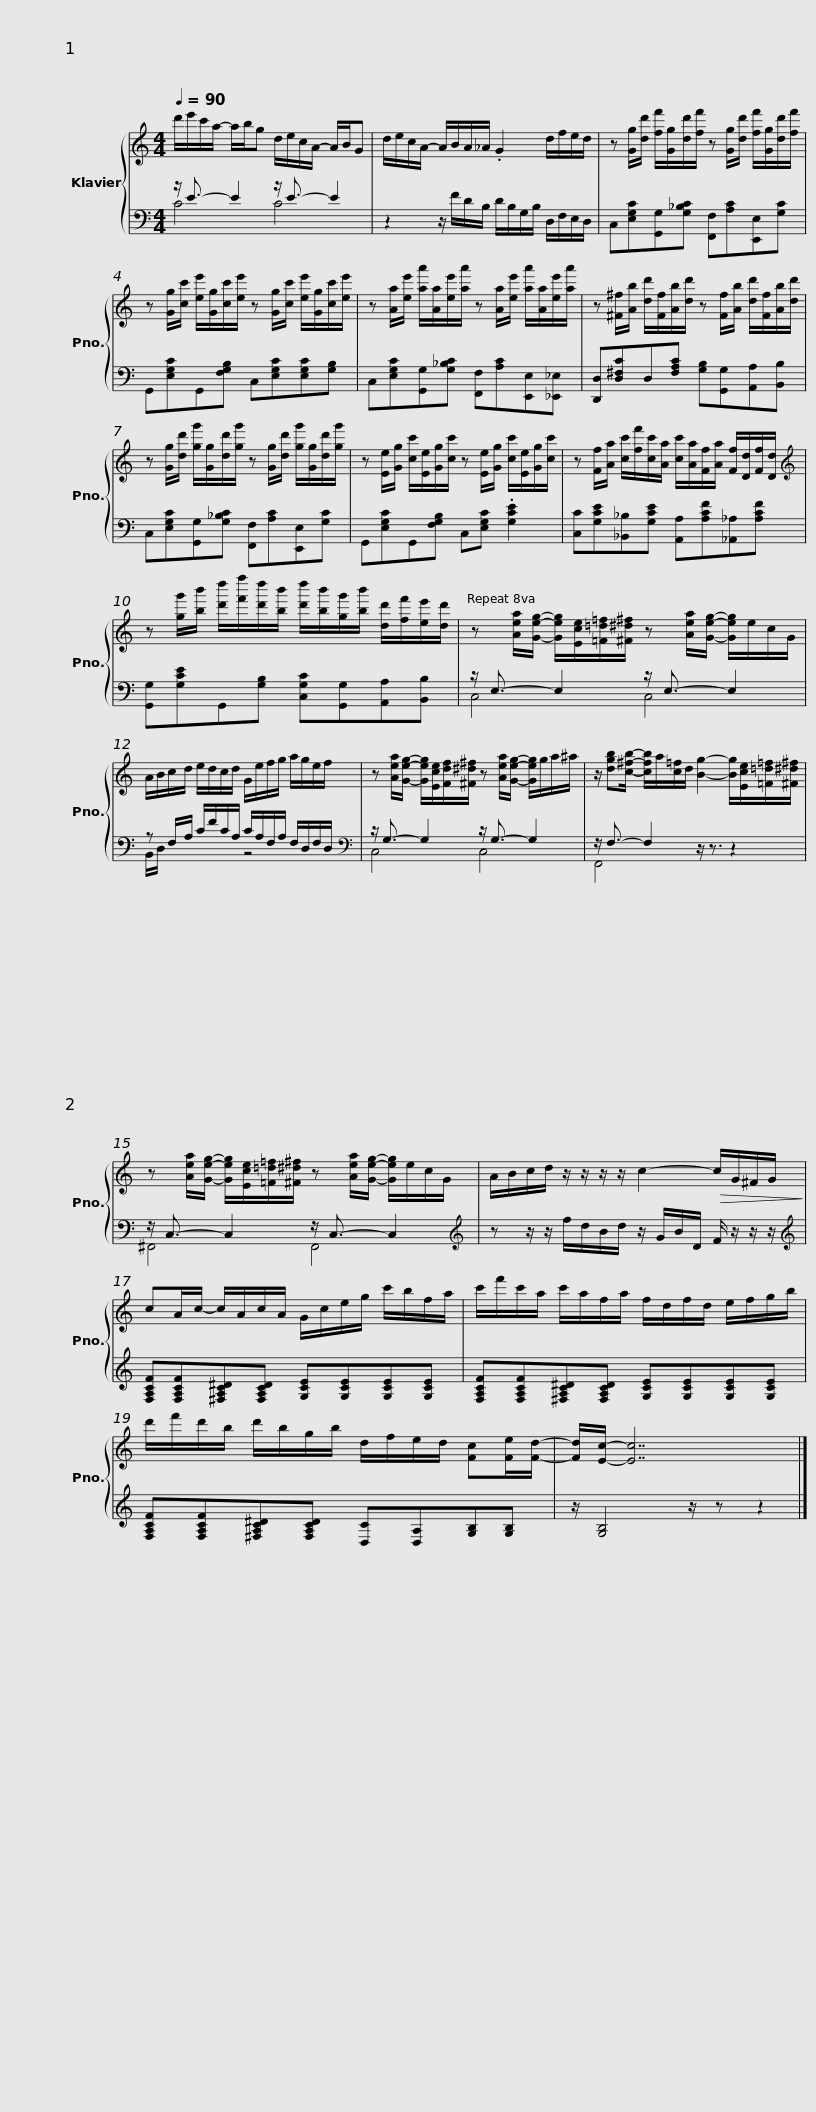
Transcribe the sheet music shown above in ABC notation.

X:1
%%score { 1 | ( 2 3 ) }
L:1/8
Q:1/4=90
M:4/4
I:linebreak $
K:C
V:1 treble
V:2 bass
V:3 bass
V:1
 d'/e'/c'/a/- a/b/g d/e/c/A/- A/B/G | d/e/c/A/- A/B/A/_A/ .G2 d/f/e/d/ |$ z [Gg]/[dd']/ [ff']/[Gg]/[dd']/[ff']/ z [Gg]/[dd']/ [ff']/[Gg]/[dd']/[ff']/ | z [Gg]/[cc']/ [ee']/[Gg]/[cc']/[ee']/ z [Gg]/[cc']/ [ee']/[Gg]/[cc']/[ee']/ |$ z [Aa]/[ee']/ [aa']/[Aa]/[ee']/[aa']/ z [Aa]/[ee']/ [aa']/[Aa]/[ee']/[aa']/ | %5
 z [^F^f]/[Ab]/ [dd']/[Ff]/[Ab]/[dd']/ z [Ff]/[Ab]/ [dd']/[Ff]/[Ab]/[dd']/ |$ z [Gg]/[dd']/ [gg']/[Gg]/[dd']/[gg']/ z [Gg]/[dd']/ [gg']/[Gg]/[dd']/[gg']/ | z [Ee]/[Gg]/ [cc']/[Ee]/[Gg]/[cc']/ z [Ee]/[Gg]/ [cc']/[Ee]/[Gg]/[cc']/ |$ z [Ff]/[Aa]/ [cc']/[ff']/[cc']/[Aa]/ [cc']/[Aa]/[Ff]/[Aa]/ [Ff]/[Dd]/[Ff]/[Dd]/ |[K:treble] z [gg']/[bb']/ [d'd'']/[f'f'']/[d'd'']/[bb']/ [d'd'']/[bb']/[gg']/[bb']/ [dd']/[ff']/[ee']/[dd']/ |$ %10
 z [Aea]/[Geg]/- [Geg]/[Ece]/[=F=d=f]/[^F^d^f]/ z [Aea]/[Geg]/- [Geg]/e/c/G/ | A/B/c/d/ e/d/c/d/ G/e/f/g/ a/g/e/f/ |$ z [Aea]/[Geg]/- [Geg]/[Ece]/[Fdf]/[^F^d^f]/ z [Aea]/[Geg]/- [Geg]/g/a/^a/ | z/ [dgb][c^fb]/- [cfb]/a/[c=f]/d/ [Bg]2- [Bg]/[Ece]/[=F=d=f]/[^F^d^f]/ |$ z [Aea]/[Geg]/- [Geg]/[Ece]/[=F=d=f]/[^F^d^f]/ z [Aea]/[Geg]/- [Geg]/e/c/G/ | %15
 A/B/c/d/ z/ z/ z/ z/ c2-!>(! c/G/^F/G/!>)! |$ cA/c/- c/A/c/A/ G/c/e/g/ c'/b/f/a/ | c'/f'/c'/a/ c'/a/f/a/ f/d/f/d/ e/f/g/b/ |$ d'/f'/d'/b/ d'/b/g/b/ d/f/e/d/ [Fc][Fe]/[Fd]/- | [Fd]/[Ec]/- [Ec]7 |] %20
V:2
 z/ E3/2- E2 z/ E3/2- E2 | z2 z/ F/D/B,/ D/B,/G,/B,/ D,/F,/E,/D,/ |$ C,[E,G,C][G,,G,][G,_B,C] [F,,F,][A,C][E,,E,][G,C] | G,,[E,G,C]G,,[F,G,B,] C,[E,G,C][E,G,C][G,B,] |$ C,[E,G,C][G,,G,][G,_B,C] [F,,F,][A,C][E,,E,][_E,,_E,] | %5
 [D,,D,][D,^F,C]D,[F,A,C] [G,B,][G,,G,][A,,A,][B,,B,] |$ C,[E,G,C][G,,G,][G,_B,C] [F,,F,][A,C][E,,E,][G,C] | G,,[E,G,C]G,,[F,G,B,] C,[E,G,C] .[G,CE]2 |$ [C,C][G,CE][_B,,_B,][G,CE] [A,,A,][A,CF][_A,,_A,][A,CF] | [G,,G,][G,CE]G,,[G,B,] [C,G,C][G,,G,][A,,A,][B,,B,] |$ %10
 z/ E,3/2- E,2 z/ E,3/2- E,2 | z F,/A,/ C/F/C/A,/ C/A,/F,/A,/ F,/D,/F,/D,/ |$[K:bass] z/ G,3/2- G,2 z/ G,3/2- G,2 | z/ F,3/2- F,2 z/ z3/2 z2 |$ z/ C,3/2- C,2 z/ C,3/2- C,2 | %15
[K:treble] z z/ z/ f/d/B/d/ z/ G/B/D/ F/ z/ z/ z/ |$[K:treble] [F,A,CF][F,A,CF][^F,A,C^D][F,A,CD] [G,CE][G,CE][G,CE][G,CE] | [F,A,CF][F,A,CF][^F,A,C^D][F,A,CD] [G,CE][G,CE][G,CE][G,CE] |$ [F,A,CF][F,A,CF][^F,A,C^D][F,A,CD] [D,C][D,A,][G,B,][G,B,] | z/ [G,B,]4 z/ z z2 |] %20
V:3
 C4 C4 | x8 |$ x8 | x8 |$ x8 | %5
 x8 |$ x8 | x8 |$ x8 | x8 |$ %10
 C,4 C,4 | B,,/D,/ x3 z4 |$[K:bass] C,4 C,4 | F,,4 x4 |$ ^F,,4 F,,4 | %15
[K:treble] x8 |$[K:treble] x8 | x8 |$ x8 | x8 |] %20
